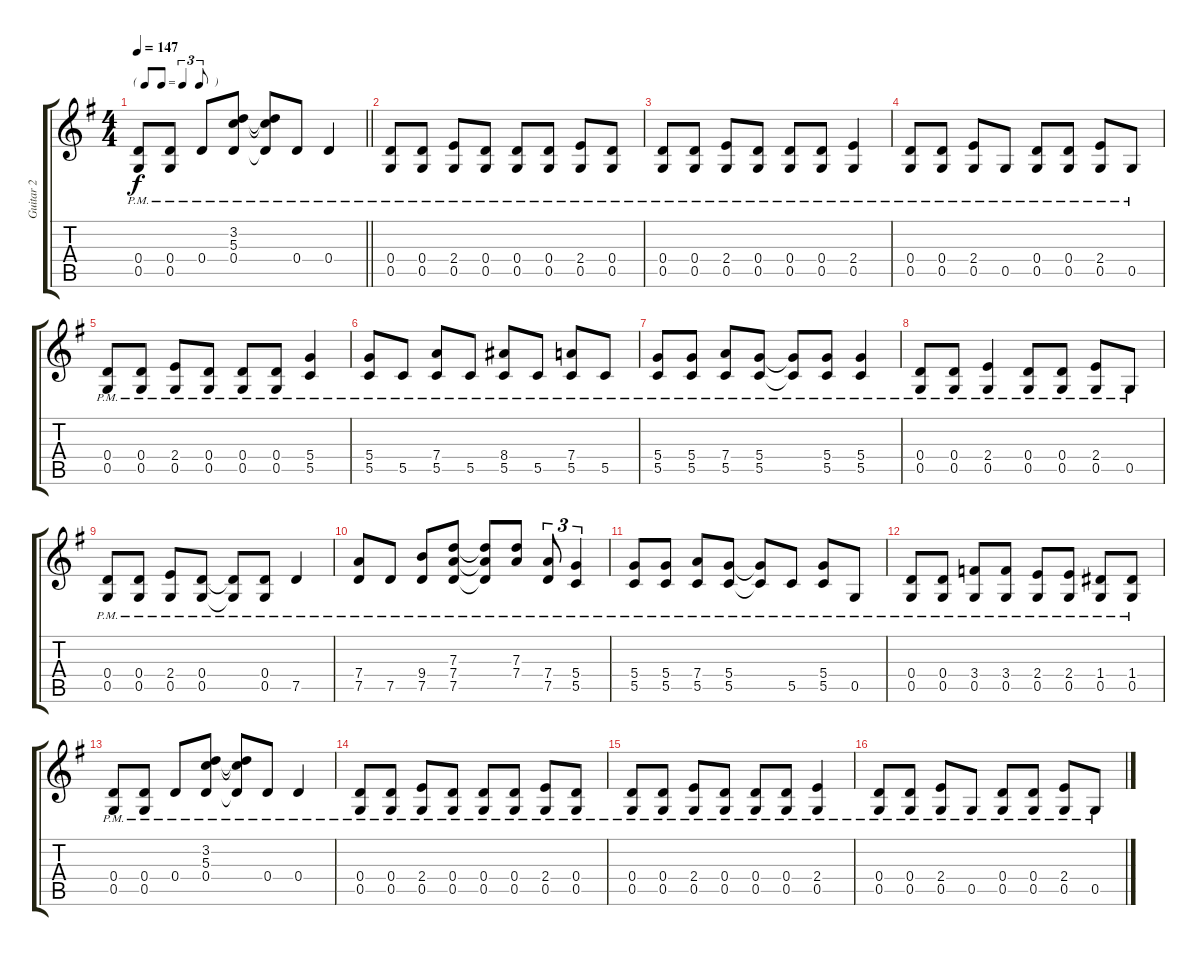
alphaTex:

\track ("Guitar 2" "Guitar 2") {instrument overdrivenguitar}
\staff {score tabs}
\tuning (D4 B3 G3 D3 G2 D2) {hide}
\ts (4 4)
\tf triplet8th
\tempo 147
\clef g2
\barLineRight lightlight
\ks g
(0.4{pm} 0.5{pm}).8{dy f} (0.4{pm} 0.5{pm}).8 0.4{pm}.8 (3.2{pm} 5.3{pm} 0.4{pm}).8 (3.2{pm t} 5.3{pm t} 0.4{pm t}).8 0.4{pm}.8 0.4{pm}.4 |
(0.4{pm} 0.5{pm}).8 (0.4{pm} 0.5{pm}).8 (2.4{pm} 0.5{pm}).8 (0.4{pm} 0.5{pm}).8 (0.4{pm} 0.5{pm}).8 (0.4{pm} 0.5{pm}).8 (2.4{pm} 0.5{pm}).8 (0.4{pm} 0.5{pm}).8 |
(0.4{pm} 0.5{pm}).8 (0.4{pm} 0.5{pm}).8 (2.4{pm} 0.5{pm}).8 (0.4{pm} 0.5{pm}).8 (0.4{pm} 0.5{pm}).8 (0.4{pm} 0.5{pm}).8 (2.4{pm} 0.5{pm}).4 |
(0.4{pm} 0.5{pm}).8 (0.4{pm} 0.5{pm}).8 (2.4{pm} 0.5{pm}).8 0.5{pm}.8 (0.4{pm} 0.5{pm}).8 (0.4{pm} 0.5{pm}).8 (2.4{pm} 0.5{pm}).8 0.5{pm}.8 |
(0.4{pm} 0.5{pm}).8 (0.4{pm} 0.5{pm}).8 (2.4{pm} 0.5{pm}).8 (0.4{pm} 0.5{pm}).8 (0.4{pm} 0.5{pm}).8 (0.4{pm} 0.5{pm}).8 (5.4{pm} 5.5{pm}).4 |
(5.4{pm} 5.5{pm}).8 5.5{pm}.8 (7.4{pm} 5.5{pm}).8 5.5{pm}.8 (8.4{pm} 5.5{pm}).8 5.5{pm}.8 (7.4{pm} 5.5{pm}).8 5.5{pm}.8 |
(5.4{pm} 5.5{pm}).8 (5.4{pm} 5.5{pm}).8 (7.4{pm} 5.5{pm}).8 (5.4{pm} 5.5{pm}).8 (5.4{pm t} 5.5{pm t}).8 (5.4{pm} 5.5{pm}).8 (5.4{pm} 5.5{pm}).4 |
(0.4{pm} 0.5{pm}).8 (0.4{pm} 0.5{pm}).8 (2.4{pm} 0.5{pm}).4 (0.4{pm} 0.5{pm}).8 (0.4{pm} 0.5{pm}).8 (2.4{pm} 0.5{pm}).8 0.5{pm}.8 |
(0.4{pm} 0.5{pm}).8 (0.4{pm} 0.5{pm}).8 (2.4{pm} 0.5{pm}).8 (0.4{pm} 0.5{pm}).8 (0.4{pm t} 0.5{pm t}).8 (0.4{pm} 0.5{pm}).8 7.5{pm}.4 |
(7.4{pm} 7.5{pm}).8 7.5{pm}.8 (9.4{pm} 7.5{pm}).8 (7.3{pm} 7.4{pm} 7.5{pm}).8 (7.3{pm t} 7.4{pm t} 7.5{pm t}).8 (7.3{pm} 7.4{pm}).8 (7.4{pm} 7.5{pm}).8{tu (3 2)} (5.4{pm} 5.5{pm}).4{tu (3 2)} |
(5.4{pm} 5.5{pm}).8 (5.4{pm} 5.5{pm}).8 (7.4{pm} 5.5{pm}).8 (5.4{pm} 5.5{pm}).8 (5.4{pm t} 5.5{pm t}).8 5.5{pm}.8 (5.4{pm} 5.5{pm}).8 0.5{pm}.8 |
(0.4{pm} 0.5{pm}).8 (0.4{pm} 0.5{pm}).8 (3.4{pm} 0.5{pm}).8 (3.4{pm} 0.5{pm}).8 (2.4{pm} 0.5{pm}).8 (2.4{pm} 0.5{pm}).8 (1.4{pm} 0.5{pm}).8 (1.4{pm} 0.5{pm}).8 |
(0.4{pm} 0.5{pm}).8 (0.4{pm} 0.5{pm}).8 0.4{pm}.8 (3.2{pm} 5.3{pm} 0.4{pm}).8 (3.2{pm t} 5.3{pm t} 0.4{pm t}).8 0.4{pm}.8 0.4{pm}.4 |
(0.4{pm} 0.5{pm}).8 (0.4{pm} 0.5{pm}).8 (2.4{pm} 0.5{pm}).8 (0.4{pm} 0.5{pm}).8 (0.4{pm} 0.5{pm}).8 (0.4{pm} 0.5{pm}).8 (2.4{pm} 0.5{pm}).8 (0.4{pm} 0.5{pm}).8 |
(0.4{pm} 0.5{pm}).8 (0.4{pm} 0.5{pm}).8 (2.4{pm} 0.5{pm}).8 (0.4{pm} 0.5{pm}).8 (0.4{pm} 0.5{pm}).8 (0.4{pm} 0.5{pm}).8 (2.4{pm} 0.5{pm}).4 |
(0.4{pm} 0.5{pm}).8 (0.4{pm} 0.5{pm}).8 (2.4{pm} 0.5{pm}).8 0.5{pm}.8 (0.4{pm} 0.5{pm}).8 (0.4{pm} 0.5{pm}).8 (2.4{pm} 0.5{pm}).8 0.5{pm}.8
